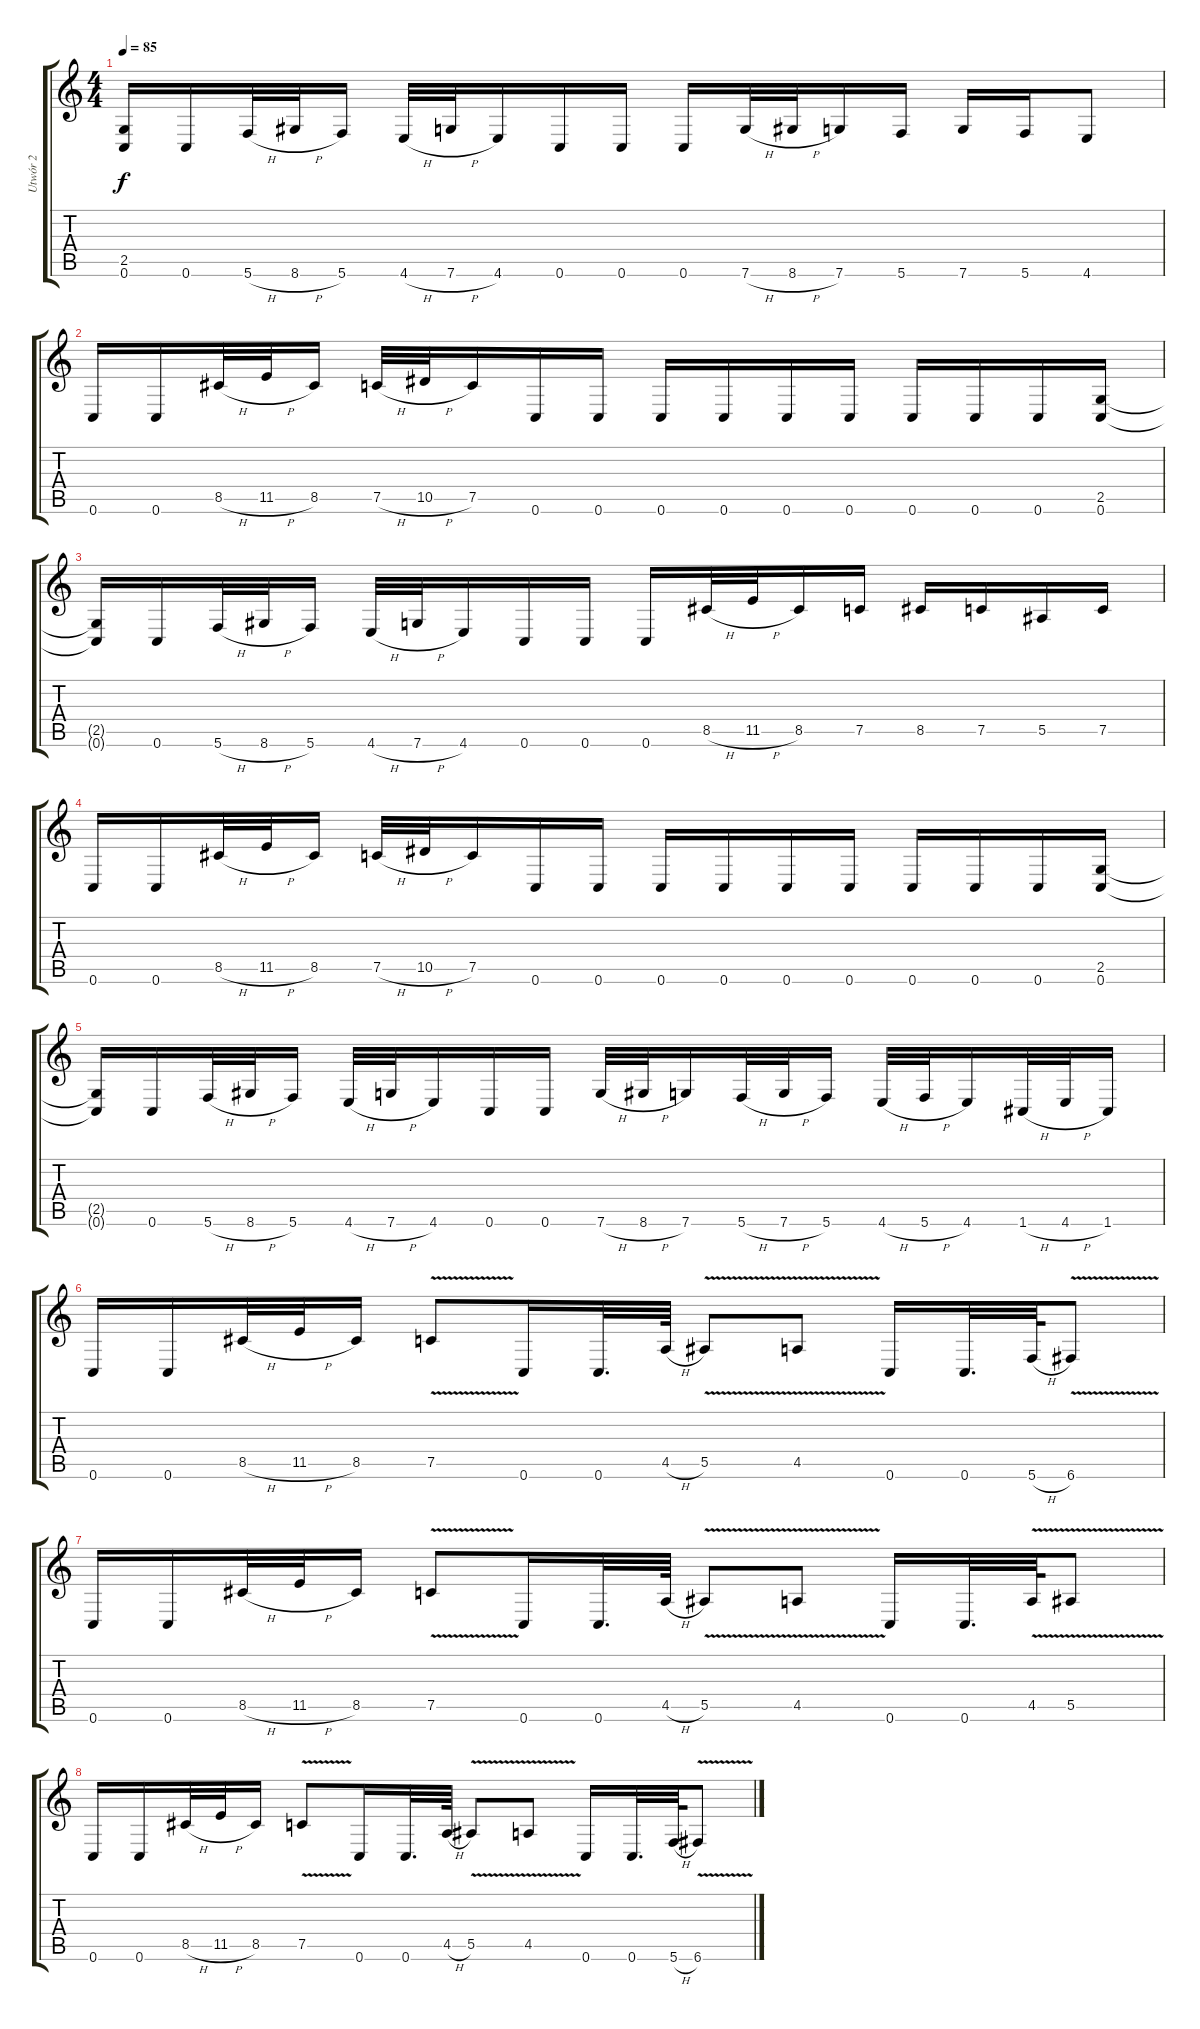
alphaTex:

\track ("Utwór 2" "Utwór 2") {instrument distortionguitar}
\staff {score tabs}
\tuning (C4 G3 Eb3 Bb2 F2 C2) {hide}
\ts (4 4)
\tempo 85
\clef g2
\ks c
(2.5{t} 0.6{t}).16{dy f} 0.6.16 5.6{h}.32 8.6{h}.32 5.6.16 4.6{h}.32 7.6{h}.32 4.6.16 0.6.16 0.6.16 0.6.16 7.6{h}.32 8.6{h}.32 7.6.16 5.6.16 7.6.16 5.6.16 4.6.8 |
0.6.16 0.6.16 8.5{h}.32 11.5{h}.32 8.5.16 7.5{h}.32 10.5{h}.32 7.5.16 0.6.16 0.6.16 0.6.16 0.6.16 0.6.16 0.6.16 0.6.16 0.6.16 0.6.16 (2.5 0.6).16 |
(2.5{t} 0.6{t}).16 0.6.16 5.6{h}.32 8.6{h}.32 5.6.16 4.6{h}.32 7.6{h}.32 4.6.16 0.6.16 0.6.16 0.6.16 8.5{h}.32 11.5{h}.32 8.5.16 7.5.16 8.5.16 7.5.16 5.5.16 7.5.16 |
0.6.16 0.6.16 8.5{h}.32 11.5{h}.32 8.5.16 7.5{h}.32 10.5{h}.32 7.5.16 0.6.16 0.6.16 0.6.16 0.6.16 0.6.16 0.6.16 0.6.16 0.6.16 0.6.16 (2.5 0.6).16 |
(2.5{t} 0.6{t}).16 0.6.16 5.6{h}.32 8.6{h}.32 5.6.16 4.6{h}.32 7.6{h}.32 4.6.16 0.6.16 0.6.16 7.6{h}.32 8.6{h}.32 7.6.16 5.6{h}.32 7.6{h}.32 5.6.16 4.6{h}.32 5.6{h}.32 4.6.16 1.6{h}.32 4.6{h}.32 1.6.16 |
0.6.16 0.6.16 8.5{h}.32 11.5{h}.32 8.5.16 7.5{v}.8 0.6.16 0.6.32{d} 4.5{h}.64 5.5{v}.8 4.5{v}.8 0.6.16 0.6.32{d} 5.6{h}.64 6.6{v}.8 |
0.6.16 0.6.16 8.5{h}.32 11.5{h}.32 8.5.16 7.5{v}.8 0.6.16 0.6.32{d} 4.5{h}.64 5.5{v}.8 4.5{v}.8 0.6.16 0.6.32{d} 4.5{v}.64 5.5{v}.8 |
0.6.16 0.6.16 8.5{h}.32 11.5{h}.32 8.5.16 7.5{v}.8 0.6.16 0.6.32{d} 4.5{h}.64 5.5{v}.8 4.5{v}.8 0.6.16 0.6.32{d} 5.6{h}.64 6.6{v}.8
